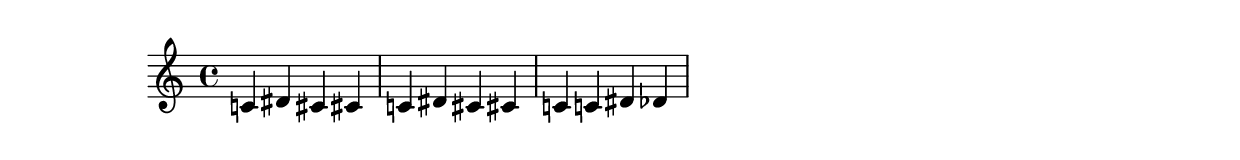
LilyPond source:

%% Do not edit this file; it is auto-generated from LSR http://lsr.dsi.unimi.it
%% This file is in the public domain.
\version "2.13.1"

\header {
  lsrtags = "pitches"

%% Translation of GIT committish: b2d4318d6c53df8469dfa4da09b27c15a374d0ca
  doctitlees = "Alteraciones de estilo dodecafónico para todas las notas, incluidas las naturales"
  texidoces = "
En las obras de principios del s.XX, empezando por Schoenberg, Berg y
Webern (la \"Segunda\" escuela de Viena), cada nota de la escala de
doce tonos se debe tratar con igualdad, sin ninguna jerarquía como los
grados clásicos tonales.  Por tanto, estos compositores imprimen una
alteración accidental para cada nota, incluso en las notas naturales,
para enfatizar su nuevo enfoque de la teoría y el lenguaje musicales.

Este fragmento de código muestra cómo conseguir dichas reglas de
notación.

"

%% Translation of GIT committish: d96023d8792c8af202c7cb8508010c0d3648899d
  texidocde = "
 In Werken des fürhen 20. Jahrhundert, angefangen mit Schönberg, Berg
 und Webern (die zweite Wiener Schule), wird jeder Ton der 
 Zwölftonleiter als gleichwertig erachtet, ohne hierarchische
 Ordnung.  Deshalb wird in dieser Musik für jede Note ein Versetzungszeichen
 ausgegeben, auch für unalterierte Tonhöhen, um das neue Verständnis
 der Musiktheorie und Musiksprache zu verdeutlichen.
 
 Dieser Schnipsel zeigt, wie derartige Notationsregeln zu erstellen sind.
 "
  doctitlede = "Versetzungszeichen für jede Note im Stil der Zwölftonmusik"

  texidoc = "
In early 20th century works, starting with Schoenberg, Berg and Webern
(the \"Second\" Viennese school), every pitch in the twelve-tone scale
has to be regarded as equal, without any hierarchy such as the
classical (tonal) degrees. Therefore, these composers print one
accidental for each note, even at natural pitches, to emphasize their
new approach to music theory and language.

This snippet shows how to achieve such notation rules. 

"
  doctitle = "Dodecaphonic-style accidentals for each note including naturals"
} % begin verbatim

\score {
  \new Staff {
    #(set-accidental-style 'dodecaphonic)
    c'4 dis' cis' cis'
    c'4 dis' cis' cis'
    c'4 c' dis' des'
  }
  \layout {
    \context {
      \Staff
      \remove "Key_engraver"
    }
  }
}

